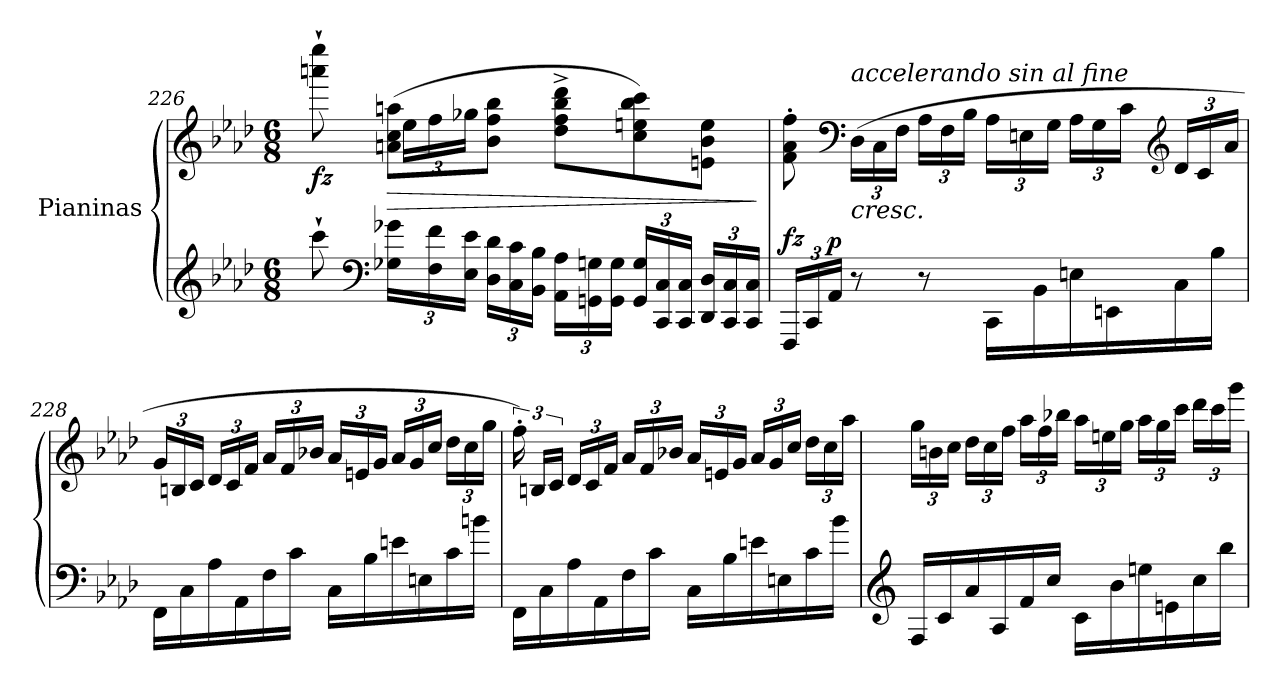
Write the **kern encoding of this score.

**kern	**kern	**dynam
*part1	*part1	*part1
*staff2	*staff1	*staff1/2
*I"Pianinas	*	*
!!LO:LB:g=z
*clefG2	*clefG2	*
*k[b-e-a-d-]	*k[b-e-a-d-]	*
*M6/8	*M6/8	*
=226	=226	=226
*	*^	*
!	!	!	!LO:DY:b
8ccc`\	8aaan\` 8eeee-\`	8ryy	fz
*clefF4	*	*	*
*Xbrackettup	*	*	*
!	!	!	!LO:HP:b
*	*	*Xbrackettup	*
24G-X\ 24g-X\LL	(>8an\ 8cc\ 8aan\L	24ee-\LL	>
24F\ 24f\	.	24ff\	.
24E-\ 24e-\JJ	.	24gg-X\JJ	.
24D-\ 24d-\LL	8b-\ 8ff\ 8bb-\J	2ryy	.
24C\ 24c\	.	.	.
24BB-\ 24B-\JJ	.	.	.
24AA-\ 24A-\LL	8dd-\^ 8ff\^ 8bb-\^ 8ddd-\^L	.	.
24GGn\ 24Gn\	.	.	.
24GG\ 24G\JJ	.	.	.
24GG/ 24G/LL	8cc\ 8een\ 8bb-\ 8ccc\)	.	.
24CC/ 24C/	.	.	.
24CC/ 24C/JJ	.	.	.
24DD-/ 24D-/LL	8en\ 8b-\ 8ee\J	.	.
24CC/ 24C/	.	.	.
24CC/ 24C/JJ	.	.	.
*	*v	*v	*
.	.	]
=227	=227	=227
!	!	!LO:DY:a=2
24FFF/LL	8f\' 8a-\' 8ff\'	fz
24CC/	.	.
!	!	!LO:DY:a=2
24AA-/JJ	.	p
*	*clefF4	*
!	!LO:TX:a:i:t=accelerando sin al fine	!
!	!LO:TX:b:i:t=cresc.	!
8r	(>24D-\LL	.
.	24C\	.
.	24F\JJ	.
8r	24A-\LL	.
.	24F\	.
.	24B-\JJ	.
16CC\LL	24A-\LL	.
.	24En\	.
16BB-\	.	.
.	24G\JJ	.
16En\	24A-\LL	.
.	24G\	.
16EEn\	.	.
.	24c\JJ	.
*	*clefG2	*
16C\	24d-/LL	.
.	24c/	.
16B-\JJ	.	.
.	24a-/JJ	.
!!LO:LB:g=z
=228	=228	=228
16FF\LL	24g/LL	.
.	24Bn/	.
16C\	.	.
.	24c/JJ	.
16A-\	24d-/LL	.
.	24c/	.
16AA-\	.	.
.	24f/JJ	.
16F\	24a-/LL	.
.	24f/	.
16c\JJ	.	.
.	24b-X/JJ	.
16C\LL	24a-/LL	.
.	24en/	.
16B-\	.	.
.	24g/JJ	.
16en\	24a-/LL	.
.	24g/	.
16En\	.	.
.	24cc/JJ	.
16c\	24dd-\LL	.
.	24cc\	.
16bn\JJ	.	.
.	24gg\JJ	.
=229	=229	=229
*	*brackettup	*
16FF\LL	24ff'\)	.
.	24Bn/LL	.
16C\	.	.
.	24c/JJ	.
*	*Xbrackettup	*
16A-\	24d-/LL	.
.	24c/	.
16AA-\	.	.
.	24f/JJ	.
16F\	24a-/LL	.
.	24f/	.
16c\JJ	.	.
.	24b-X/JJ	.
16C\LL	24a-/LL	.
.	24en/	.
16B-\	.	.
.	24g/JJ	.
16en\	24a-/LL	.
.	24g/	.
16En\	.	.
.	24cc/JJ	.
16c\	24dd-\LL	.
.	24cc\	.
16b-\JJ	.	.
.	24aa-\JJ	.
!!LO:LB:g=z
=230	=230	=230
*clefG2	*	*
16F/LL	24gg\LL	.
.	24bn\	.
16c/	.	.
.	24cc\JJ	.
16a-/	24dd-\LL	.
.	24cc\	.
16A-/	.	.
.	24ff\JJ	.
16f/	24aa-\LL	.
.	24ff\	.
16cc/JJ	.	.
.	24bb-X\JJ	.
16c\LL	24aa-\LL	.
.	24een\	.
16b-\	.	.
.	24gg\JJ	.
16een\	24aa-\LL	.
.	24gg\	.
16en\	.	.
.	24ccc\JJ	.
16cc\	24ddd-\LL	.
.	24ccc\	.
16bb-\JJ	.	.
.	24ggg\JJ	.
=	=	=
*-	*-	*-
